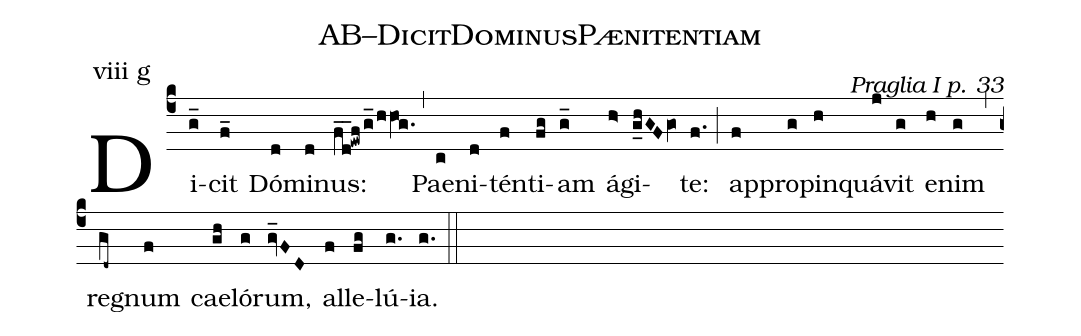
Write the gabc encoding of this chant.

name: AB--DicitDominusPænitentiam;
commentary: Praglia I p. 33;
annotation: viii g;
%%
(c4) Di(g_)cit(f_) Dó(d)mi(d)nus:(fd__!ewf/g_/hhOg.) (,) Pae(c)ni(d)tén(f)ti(fg)am(g_) á(h>)gi(g_hGFgO)te:(f.) (;) ap(f)pro(g)pin(h)quá(j)vit(g) e(h)nim(g) (,) re(gd~)gnum(f) cae(gh)ló(g)rum,(gv_FD) al(f)le(fg)lú(g.)ia.(g.) (::)
